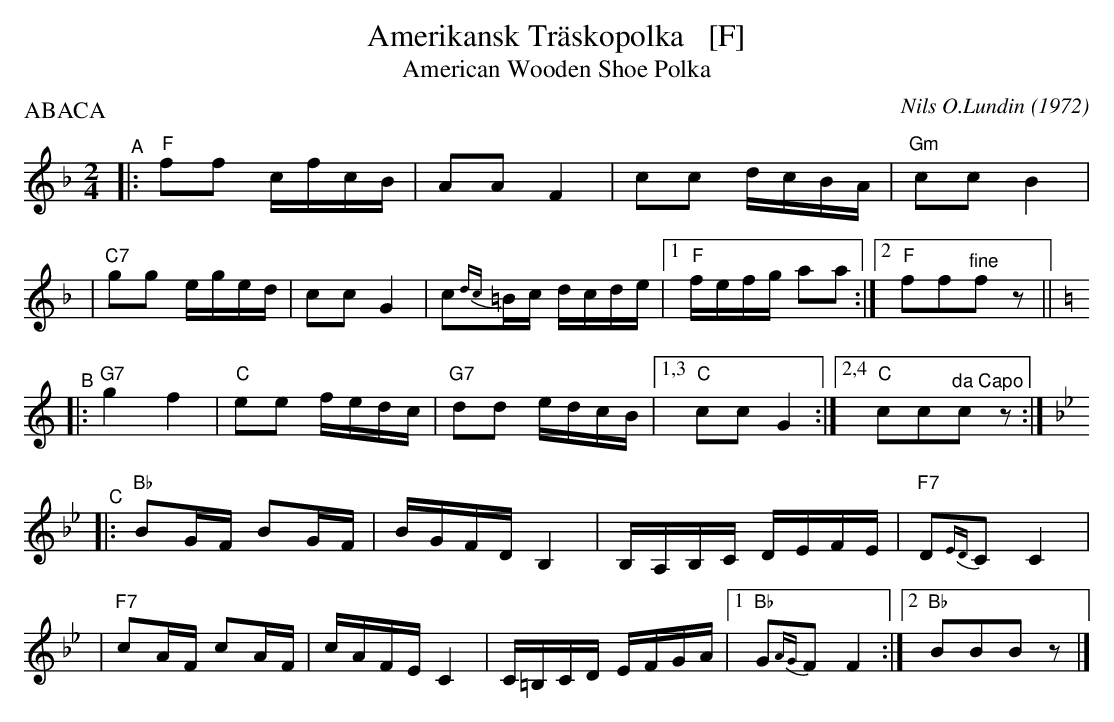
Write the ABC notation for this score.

X:1
T: Amerikansk Tr\"askopolka   [F]
T: American Wooden Shoe Polka
C: Nils O.Lundin (1972)
P: ABACA
M: 2/4
L: 1/16
K: F
"^A"\
|: "F"f2f2 cfcB | A2A2 F4 | c2c2 dcBA | "Gm"c2c2 B4 |
| "C7"g2g2 eged | c2c2 G4 | c2{dc}=Bc dcde |1 "F"fefg a2a2 :|2 "F"f2f2"^fine"f2z2  ||
K:C
"^B"\
|: "G7"g4 f4 | "C"e2e2 fedc | "G7"d2d2 edcB |1,3 "C"c2c2 G4 :|2,4 "C"c2c2"^da Capo"c2z2 :|
K: Bb
"^C"\
|: "Bb"B2GF B2GF | BGFD B,4 | B,A,B,C DEFE | "F7"D2{ED}C2 C4 |
| "F7"c2AF c2AF | cAFE C4 | C=B,CD EFGA |1 "Bb"G2{AG}F2 F4 :|2 "Bb"B2B2B2z2 |]
